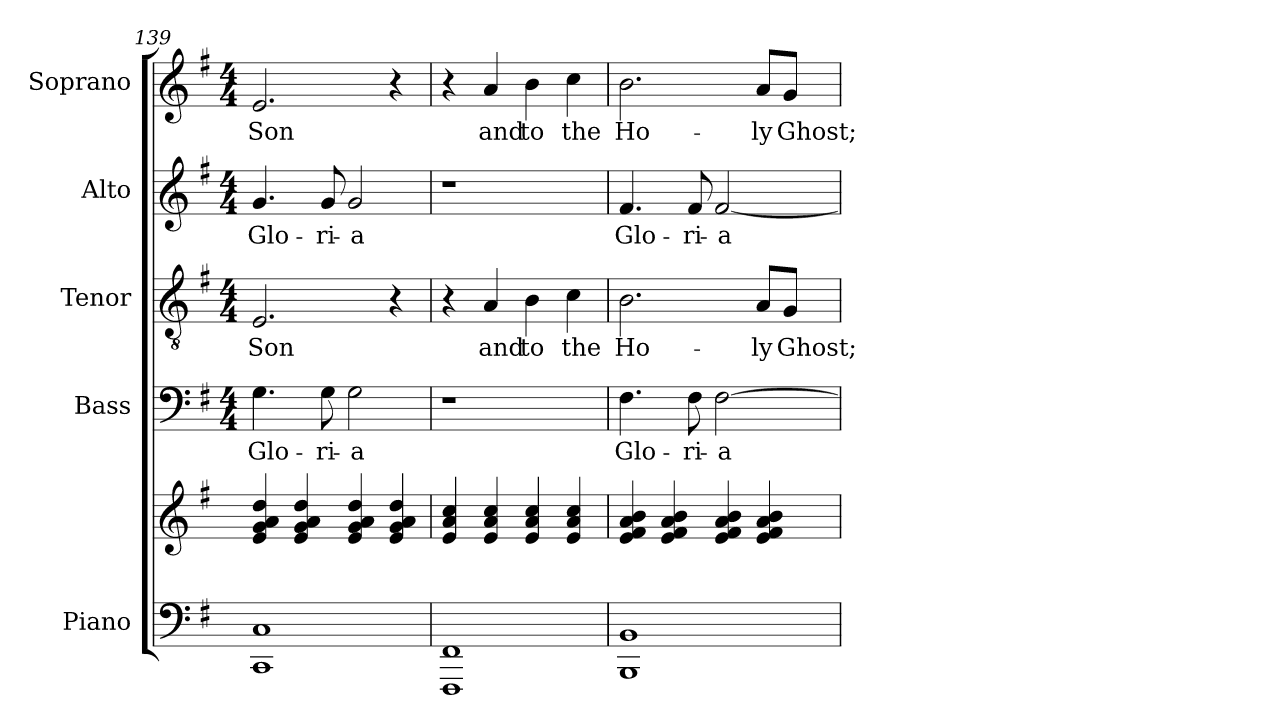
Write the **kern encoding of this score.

**kern	**kern	**kern	**text	**kern	**text	**kern	**text	**kern	**text
*part5	*part5	*part4	*part4	*part3	*part3	*part2	*part2	*part1	*part1
*staff6	*staff5	*staff4	*staff4	*staff3	*staff3	*staff2	*staff2	*staff1	*staff1
*I"Piano	*	*I"Bass	*	*I"Tenor	*	*I"Alto	*	*I"Soprano	*
*	*	*I'B.	*	*I'T.	*	*I'A.	*	*I'S.	*
*clefF4	*clefG2	*clefF4	*	*clefGv2	*	*clefG2	*	*clefG2	*
*k[f#]	*k[f#]	*k[f#]	*	*k[f#]	*	*k[f#]	*	*k[f#]	*
*G:	*G:	*G:	*	*G:	*	*G:	*	*G:	*
*	*	*M4/4	*	*M4/4	*	*M4/4	*	*M4/4	*
=139	=139	=139	=139	=139	=139	=139	=139	=139	=139
!	!	!	!LO:LY:b:cj	!	!LO:LY:b:cj	!	!LO:LY:b:cj	!	!LO:LY:b:cj
1C 1CC	4e/ 4g/ 4dd/ 4a/	4.G\	-Glo-	2.E/	Son	4.g/	Glo-	2.e/	Son
.	4dd/ 4e/ 4g/ 4a/	.	.	.	.	.	.	.	.
!	!	!	!LO:LY:b:cj	!	!	!	!LO:LY:b:cj	!	!
.	.	8G\	-ri-	.	.	8g/	-ri-	.	.
!	!	!	!LO:LY:b:cj	!	!	!	!LO:LY:b:cj	!	!
.	4g/ 4e/ 4dd/ 4a/	2G\	-a	.	.	2g/	-a	.	.
.	4e/ 4dd/ 4g/ 4a/	.	.	4r	.	.	.	4r	.
=140	=140	=140	=140	=140	=140	=140	=140	=140	=140
1FF# 1FFF#	4e/ 4a/ 4cc/	1r	.	4r	.	1r	.	4r	.
!	!	!	!	!	!LO:LY:b:cj	!	!	!	!LO:LY:b:cj
.	4cc/ 4a/ 4e/	.	.	4A/	and	.	.	4a/	and
!	!	!	!	!	!LO:LY:b:cj	!	!	!	!LO:LY:b:cj
.	4a/ 4e/ 4cc/	.	.	4B\	to	.	.	4b\	to
!	!	!	!	!	!LO:LY:b:cj	!	!	!	!LO:LY:b:cj
.	4a/ 4cc/ 4e/	.	.	4c\	the	.	.	4cc\	the
=141	=141	=141	=141	=141	=141	=141	=141	=141	=141
!	!	!	!LO:LY:b:cj	!	!LO:LY:b:cj	!	!LO:LY:b:cj	!	!LO:LY:b:cj
1BB 1BBB	4e/ 4a/ 4f#/ 4b/	4.F#\	Glo-	2.B\	Ho-	4.f#/	Glo-	2.b\	Ho-
.	4e/ 4a/ 4f#/ 4b/	.	.	.	.	.	.	.	.
!	!	!	!LO:LY:b:cj	!	!	!	!LO:LY:b:cj	!	!
.	.	8F#\	-ri-	.	.	8f#/	-ri-	.	.
!	!	!	!LO:LY:b:cj	!	!	!	!LO:LY:b:cj	!	!
.	4a/ 4e/ 4f#/ 4b/	[>2F#\	-a	.	.	[<2f#/	-a	.	.
!	!	!	!	!	!LO:LY:b:cj	!	!	!	!LO:LY:b:cj
.	4e/ 4a/ 4f#/ 4b/	.	.	8A/L	-ly	.	.	8a/L	-ly
!	!	!	!	!	!LO:LY:b	!	!	!	!LO:LY:b
.	.	.	.	8G/J	Ghost;	.	.	8g/J	Ghost;
=	=	=	=	=	=	=	=	=	=
*-	*-	*-	*-	*-	*-	*-	*-	*-	*-
